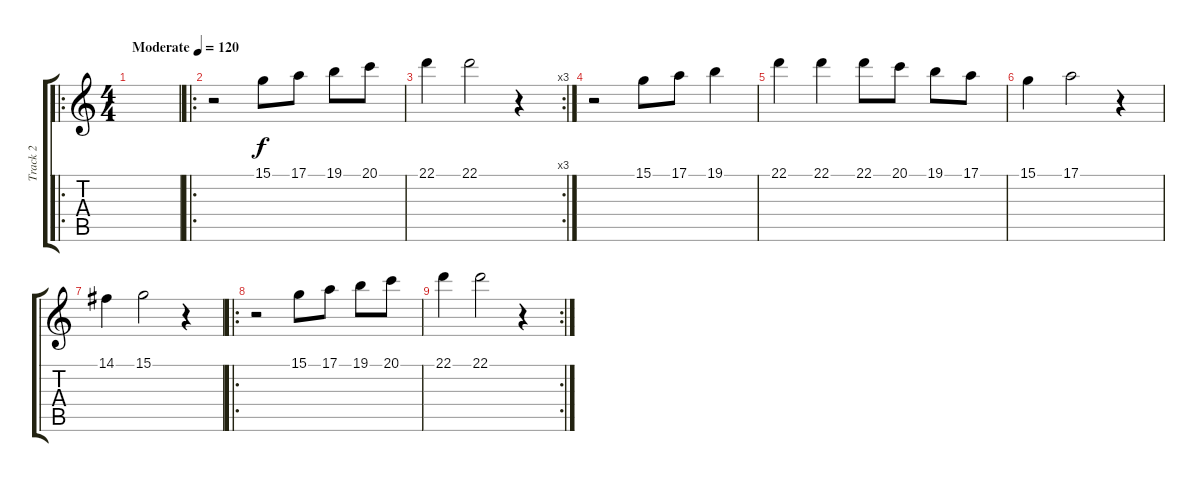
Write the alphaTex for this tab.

\track ("Track 2" "Track 2") {instrument acousticgrandpiano}
\staff {score tabs}
\tuning (E4 B3 G3 D3 A2 E2) {hide}
\ro
\ts (4 4)
\tempo (120 "Moderate")
\clef g2
\ks c
|
\ro
r.2 15.1.8 17.1.8 19.1.8 20.1.8 |
\rc 3
22.1.4 22.1.2 r.4 |
r.2 15.1.8 17.1.8 19.1.4 |
22.1.4 22.1.4 22.1.8 20.1.8 19.1.8 17.1.8 |
15.1.4 17.1.2 r.4 |
14.1.4 15.1.2 r.4 |
\ro
r.2 15.1.8 17.1.8 19.1.8 20.1.8 |
\rc 2
22.1.4 22.1.2 r.4
